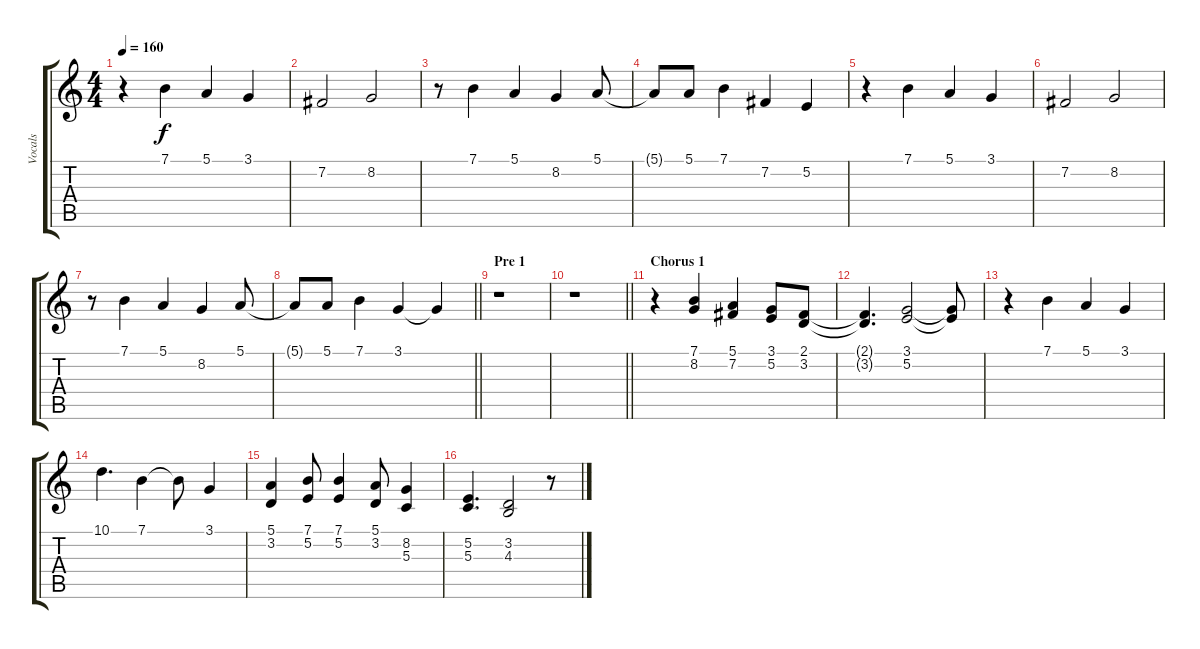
\track ("Vocals" "Vocals") {instrument flute}
\staff {score tabs}
\tuning (E4 B3 G3 D3 A2 E2) {hide}
\ts (4 4)
\tempo 160
\clef g2
\ks c
r.4{dy f} 7.1.4 5.1.4 3.1.4 |
7.2.2 8.2.2 |
r.8 7.1.4 5.1.4 8.2.4 5.1.8 |
5.1{t}.8 5.1.8 7.1.4 7.2.4 5.2.4 |
r.4 7.1.4 5.1.4 3.1.4 |
7.2.2 8.2.2 |
r.8 7.1.4 5.1.4 8.2.4 5.1.8 |
\barLineRight lightlight
5.1{t}.8 5.1.8 7.1.4 3.1.4 3.1{t}.4 |
\section ("" "Pre 1")
r.1 |
\barLineRight lightlight
r.1 |
\section ("" "Chorus 1")
r.4 (7.1 8.2).4 (5.1 7.2).4 (3.1 5.2).8 (2.1 3.2).8 |
(2.1{t} 3.2{t}).4{d} (3.1 5.2).2 (3.1{t} 5.2{t}).8 |
r.4 7.1.4 5.1.4 3.1.4 |
10.1.4{d} 7.1.4 7.1{t}.8 3.1.4 |
(5.1 3.2).4 (7.1 5.2).8 (7.1 5.2).4 (5.1 3.2).8 (8.2 5.3).4 |
(5.2 5.3).4{d} (3.2 4.3).2 r.8
